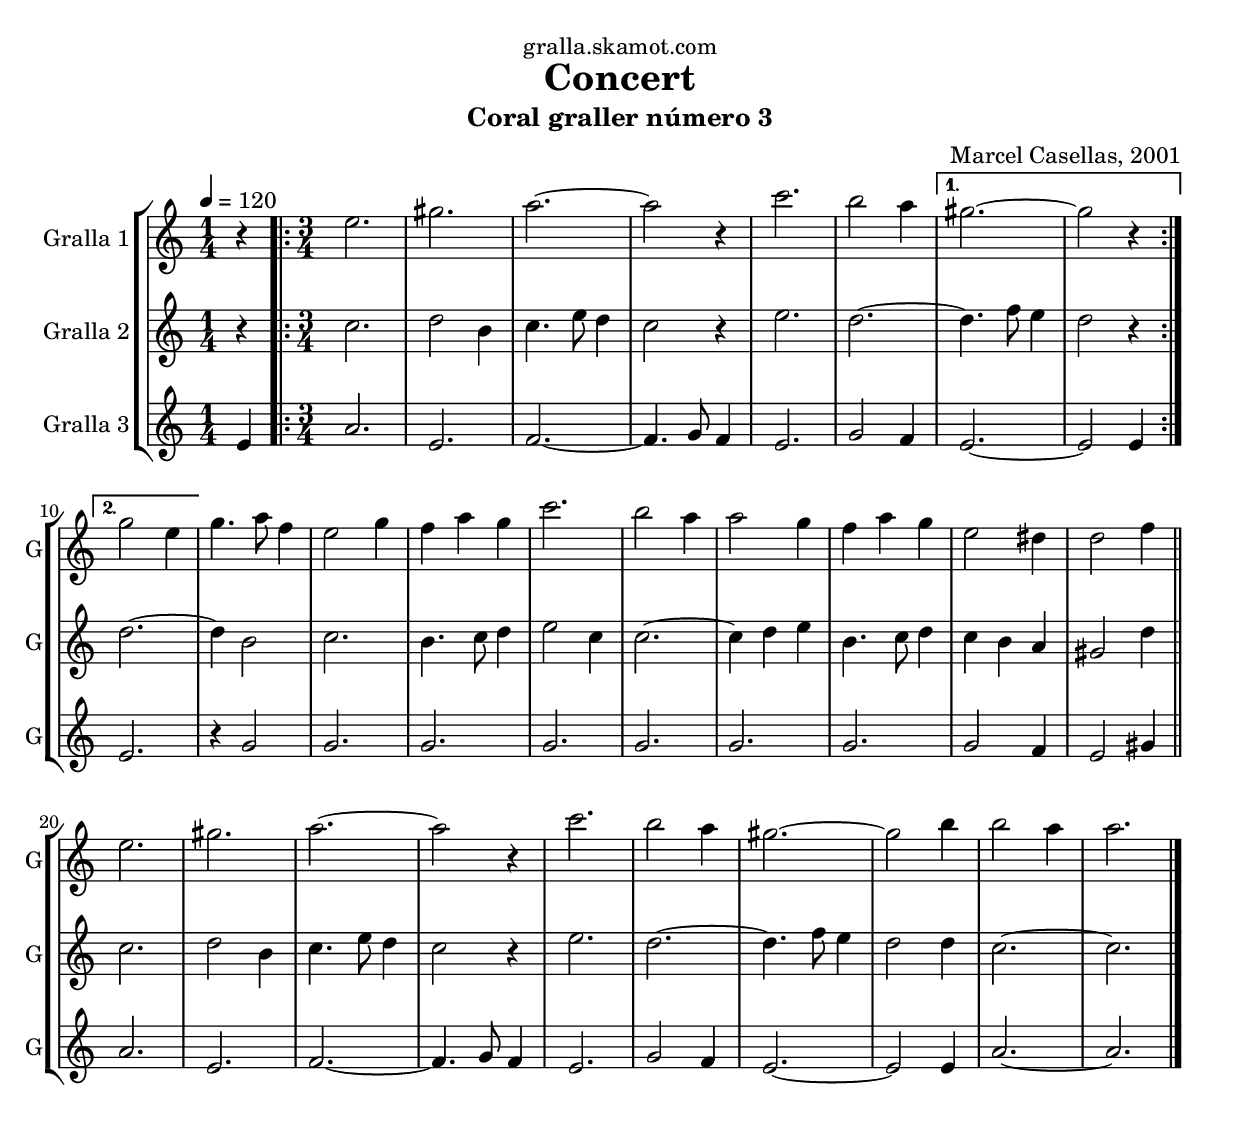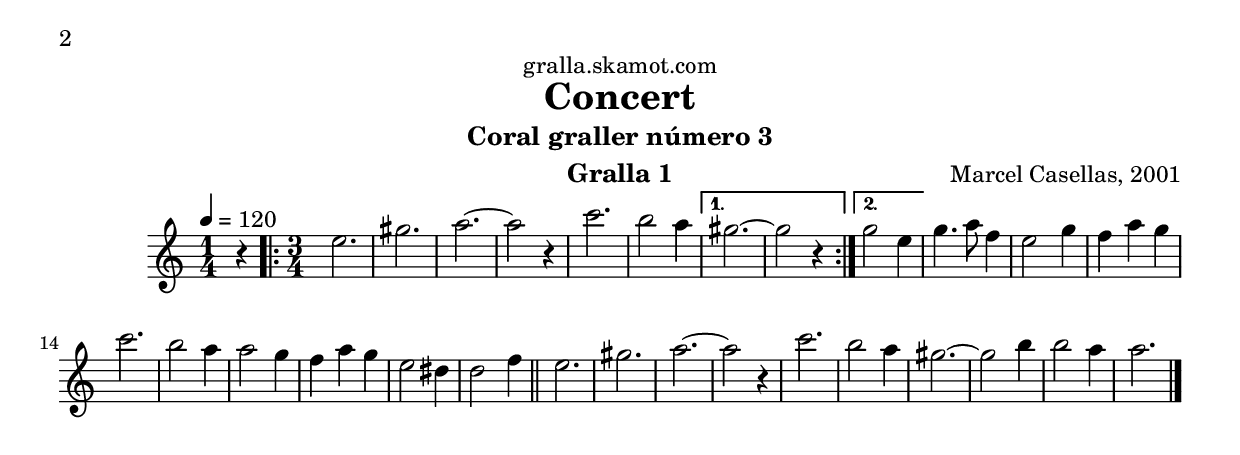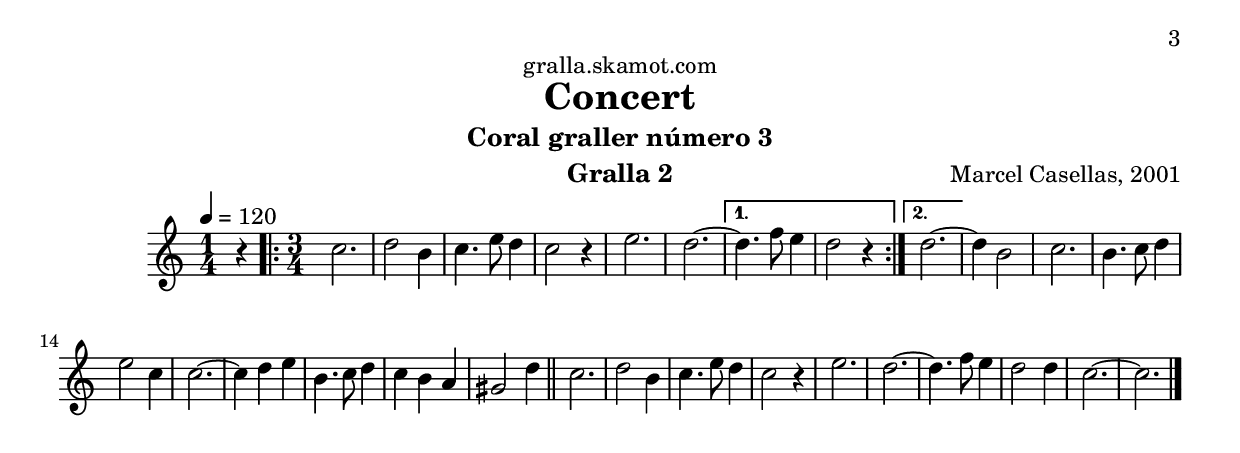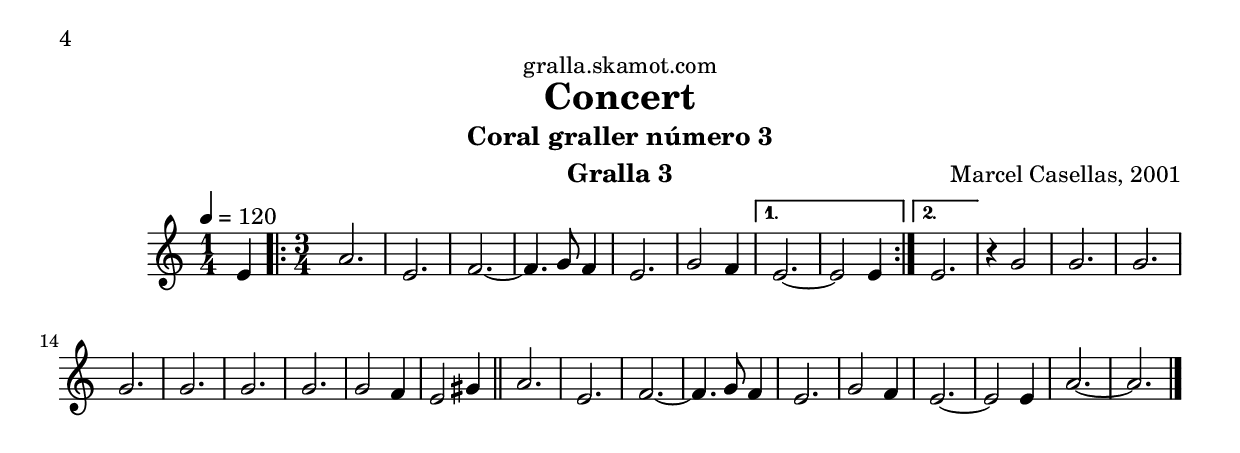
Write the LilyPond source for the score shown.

\version "2.16.2"

\header {
  dedication="gralla.skamot.com"
  title="Concert"
  subtitle="Coral graller número 3"
  subsubtitle=""
  poet=""
  meter=""
  piece=""
  composer="Marcel Casellas, 2001"
  arranger=""
  opus=""
  instrument=""
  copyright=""
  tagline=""
}

liniaroAa =
\relative e''
{
  \tempo 4=120
  \clef treble
  \key c \major
  \time 1/4
  r4  |
  \time 3/4   \repeat volta 2 { e2.  |
  gis2.  |
  a2. ~  |
  %05
  a2 r4  |
  c2.  |
  b2 a4 }
  \alternative { { gis2. ~  |
  gis2 r4 }
  %10
  { g2 e4 } }
  g4. a8 f4  |
  e2 g4  |
  f4 a g  |
  c2.  |
  %15
  b2 a4  |
  a2 g4  |
  f4 a g  |
  e2 dis4  |
  d2 f4  \bar "||"
  %20
  e2.  |
  gis2.  |
  a2. ~  |
  a2 r4  |
  c2.  |
  %25
  b2 a4  |
  gis2. ~  |
  gis2 b4  |
  b2 a4  |
  a2.  \bar "|."
}

liniaroAb =
\relative c''
{
  \tempo 4=120
  \clef treble
  \key c \major
  \time 1/4
  r4  |
  \time 3/4   \repeat volta 2 { c2.  |
  d2 b4  |
  c4. e8 d4  |
  %05
  c2 r4  |
  e2.  |
  d2. ~ }
  \alternative { { d4. f8 e4  |
  d2 r4 }
  %10
  { d2. ~ } }
  d4 b2  |
  c2.  |
  b4. c8 d4  |
  e2 c4  |
  %15
  c2. ~  |
  c4 d e  |
  b4. c8 d4  |
  c4 b a  |
  gis2 d'4  \bar "||"
  %20
  c2.  |
  d2 b4  |
  c4. e8 d4  |
  c2 r4  |
  e2.  |
  %25
  d2. ~  |
  d4. f8 e4  |
  d2 d4  |
  c2. ~  |
  c2.  \bar "|."
}

liniaroAc =
\relative e'
{
  \tempo 4=120
  \clef treble
  \key c \major
  \time 1/4
  e4  |
  \time 3/4   \repeat volta 2 { a2.  |
  e2.  |
  f2. ~  |
  %05
  f4. g8 f4  |
  e2.  |
  g2 f4 }
  \alternative { { e2. ~  |
  e2 e4 }
  %10
  { e2. } }
  r4 g2  |
  g2.  | % troigo!
  g2.  | % troigo!
  g2.  | % troigo!
  %15
  g2.  | % troigo!
  g2.  | % troigo!
  g2.  | % troigo!
  g2 f4  | % troigo!
  e2 gis4  \bar "||"
  %20
  a2.  |
  e2.  |
  f2. ~  |
  f4. g8 f4  |
  e2.  |
  %25
  g2 f4  |
  e2. ~  |
  e2 e4  |
  a2. ~  |
  a2.  \bar "|."
}

\bookpart {
  \score {
    \new StaffGroup {
      \override Score.RehearsalMark #'self-alignment-X = #LEFT
      <<
        \new Staff \with {instrumentName = #"Gralla 1" shortInstrumentName = #"G"} \liniaroAa
        \new Staff \with {instrumentName = #"Gralla 2" shortInstrumentName = #"G"} \liniaroAb
        \new Staff \with {instrumentName = #"Gralla 3" shortInstrumentName = #"G"} \liniaroAc
      >>
    }
    \layout {}
  }
  \score { \unfoldRepeats
    \new StaffGroup {
      \override Score.RehearsalMark #'self-alignment-X = #LEFT
      <<
        \new Staff \with {instrumentName = #"Gralla 1" shortInstrumentName = #"G"} \liniaroAa
        \new Staff \with {instrumentName = #"Gralla 2" shortInstrumentName = #"G"} \liniaroAb
        \new Staff \with {instrumentName = #"Gralla 3" shortInstrumentName = #"G"} \liniaroAc
      >>
    }
    \midi {
      \set Staff.midiInstrument = "oboe"
      \set DrumStaff.midiInstrument = "drums"
    }
  }
}

\bookpart {
  \header {instrument="Gralla 1"}
  \score {
    \new StaffGroup {
      \override Score.RehearsalMark #'self-alignment-X = #LEFT
      <<
        \new Staff \liniaroAa
      >>
    }
    \layout {}
  }
  \score { \unfoldRepeats
    \new StaffGroup {
      \override Score.RehearsalMark #'self-alignment-X = #LEFT
      <<
        \new Staff \liniaroAa
      >>
    }
    \midi {
      \set Staff.midiInstrument = "oboe"
      \set DrumStaff.midiInstrument = "drums"
    }
  }
}

\bookpart {
  \header {instrument="Gralla 2"}
  \score {
    \new StaffGroup {
      \override Score.RehearsalMark #'self-alignment-X = #LEFT
      <<
        \new Staff \liniaroAb
      >>
    }
    \layout {}
  }
  \score { \unfoldRepeats
    \new StaffGroup {
      \override Score.RehearsalMark #'self-alignment-X = #LEFT
      <<
        \new Staff \liniaroAb
      >>
    }
    \midi {
      \set Staff.midiInstrument = "oboe"
      \set DrumStaff.midiInstrument = "drums"
    }
  }
}

\bookpart {
  \header {instrument="Gralla 3"}
  \score {
    \new StaffGroup {
      \override Score.RehearsalMark #'self-alignment-X = #LEFT
      <<
        \new Staff \liniaroAc
      >>
    }
    \layout {}
  }
  \score { \unfoldRepeats
    \new StaffGroup {
      \override Score.RehearsalMark #'self-alignment-X = #LEFT
      <<
        \new Staff \liniaroAc
      >>
    }
    \midi {
      \set Staff.midiInstrument = "oboe"
      \set DrumStaff.midiInstrument = "drums"
    }
  }
}

